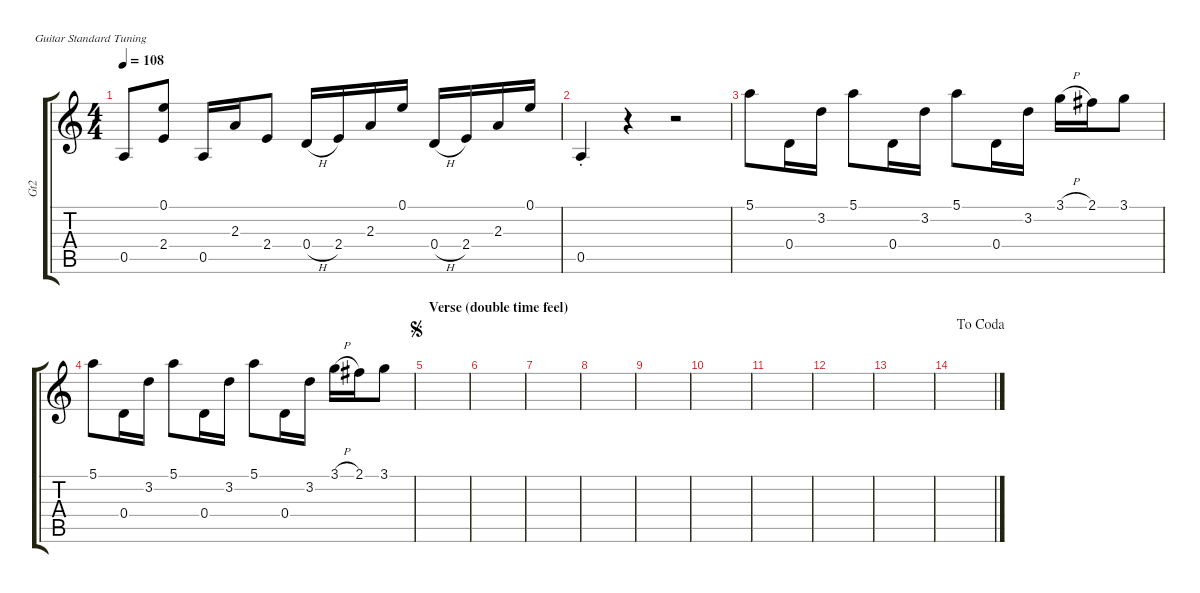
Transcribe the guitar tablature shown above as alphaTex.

\defaultSystemsLayout 4
\hideDynamics
\bracketExtendMode groupsimilarinstruments
\otherSystemsTrackNameOrientation horizontal
\chordDiagramsInScore
\track ("Banjo" "Gt2") {instrument acousticguitarnylon}
\staff {score tabs}
\tuning (E4 B3 G3 D3 A2 E2)
\ts (4 4)
\tempo 108
\clef g2
\ks c
0.5.8{dy mf} (2.4 0.1).8 0.5.16 2.3.16 2.4.8 0.4{h}.16 2.4.16 2.3.16 0.1.16 0.4{h}.16 2.4.16 2.3.16 0.1.16 |
0.5{st}.4 r.4 r.2 |
5.1.8 0.4.16 3.2.16 5.1.8 0.4.16 3.2.16 5.1.8 0.4.16 3.2.16 3.1{h}.16 2.1.16 3.1.8 |
5.1.8 0.4.16 3.2.16 5.1.8 0.4.16 3.2.16 5.1.8 0.4.16 3.2.16 3.1{h}.16 2.1.16 3.1.8 |
\section ("" "Verse (double time feel)")
\jump segno
|
|
|
|
|
|
|
|
|
\jump dacoda
